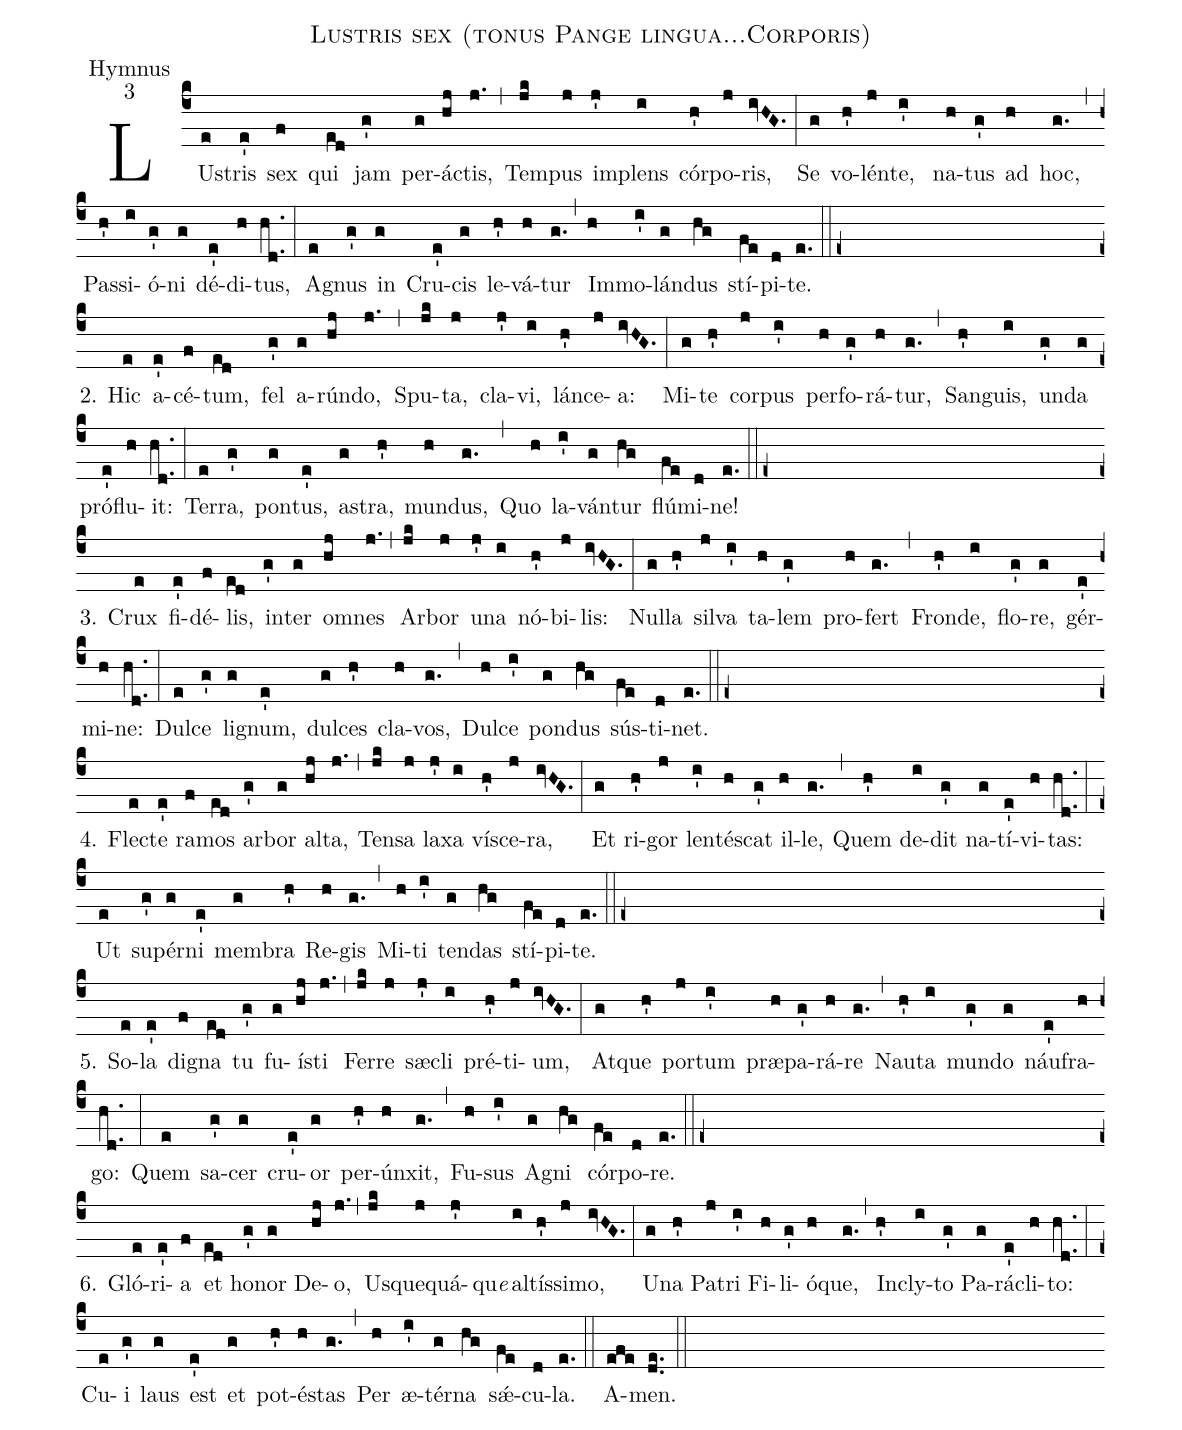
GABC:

name:Lustris sex (tonus Pange lingua...Corporis);
office-part:Hymnus;
mode:3;
%%
(c4)LUs(e)tris(e') sex(f) qui(ed) jam(g') per(g)ác(hj)tis,(j.) (,)
Tem(jk)pus(j) im(j')plens(i) cór(h')po(j)ris,(ivHG.) (:)
Se(g) vo(h')lén(j)te, (i') na(h)tus(g') ad(h) hoc,(g.) (,) Pas(h')si(i)ó(g')ni(g) dé(e')di(h)tus,(hd..) (:) A(e)gnus(g') in(g) Cru(e')cis(g) le(h')vá(h)tur(g.) (,) Im(h)mo(i')lán(g)dus(hg) stí(fe)pi(d)te.(e.) (::e+Z)

2. Hic(e) a(e')cé(f)tum,(ed) fel(g') a(g)rún(hj)do,(j.) (,) Spu(jk)ta,(j) cla(j')vi,(i) lán(h')ce(j)a:(ivHG.) (:) Mi(g)te(h') cor(j)pus(i') per(h)fo(g')rá(h)tur,(g.) (,) San(h')guis,(i) un(g')da(g) pró(e')flu(h)it:(hd..) (:) Ter(e)ra,(g') pon(g)tus,(e') as(g)tra,(h') mun(h)dus,(g.) (,) Quo(h) la(i')ván(g)tur(hg) flú(fe)mi(d)ne! (e.) (::e+Z)
3. Crux(e) fi(e')dé(f)lis,(ed) in(g')ter(g) om(hj)nes(j.) (,) Ar(jk)bor(j) u(j')na(i) nó(h')bi(j)lis:(ivHG.) (:) Nul(g)la(h') sil(j)va(i') ta(h)lem(g') pro(h)fert(g.) (,) Fron(h')de,(i) flo(g')re,(g) gér(e')mi(h)ne:(hd..) (:) Dul(e)ce(g') li(g)gnum,(e') dul(g)ces(h') cla(h)vos,(g.) (,) Dul(h)ce(i') pon(g)dus(hg) sús(fe)ti(d)net.(e.) (::e+Z)
4. Flec(e)te(e') ra(f)mos(ed) ar(g')bor(g) al(hj)ta,(j.) (,) Ten(jk)sa(j) la(j')xa(i) ví(h')sce(j)ra,(ivHG.) (:) Et(g) ri(h')gor(j) len(i')tés(h)cat(g') il(h)le,(g.) (,) Quem(h') de(i)dit(g') na(g)tí(e')vi(h)tas:(hd..) (:) Ut(e) su(g')pér(g)ni(e') mem(g)bra(h') Re(h)gis(g.) (,) Mi(h)ti(i') ten(g)das(hg) stí(fe)pi(d)te.(e.) (::e+Z)
5. So(e)la(e') di(f)gna(ed) tu(g') fu(g)ís(hj)ti(j.) (,) Fer(jk)re(j) sæ(j')cli(i) pré(h')ti(j)um,(ivHG.) (:) At(g)que(h') por(j)tum(i') præ(h)pa(g')rá(h)re(g.) (,) Nau(h')ta(i) mun(g')do(g) náu(e')fra(h)go:(hd..) (:) Quem(e) sa(g')cer(g) cru(e')or(g) per(h')ún(h)xit,(g.) (,) Fu(h)sus(i') A(g)gni(hg) cór(fe)po(d)re.(e.) (::e+Z)
6. Gló(e)ri(e')a(f) et(ed) ho(g')nor(g) De(hj)o,(j.) (,) Us(jk)que(j)quá-(j')qu<i>e</i>() al(i)tís(h')si(j)mo,(ivHG.) (:) U(g)na(h') Pa(j)tri(i') Fi(h)li(g')ó(h)que,(g.) (,) In(h')cly(i)to(g') Pa(g)rá(e')cli(h)to:(hd..) (:) Cu(e)i(g') laus(g) est(e') et(g) pot(h')és(h)tas(g.) (,) Per(h) æ(i')tér(g)na(hg) sǽ(fe)cu(d)la.(e.) (::)
A(efe)men.(de..) (::)
